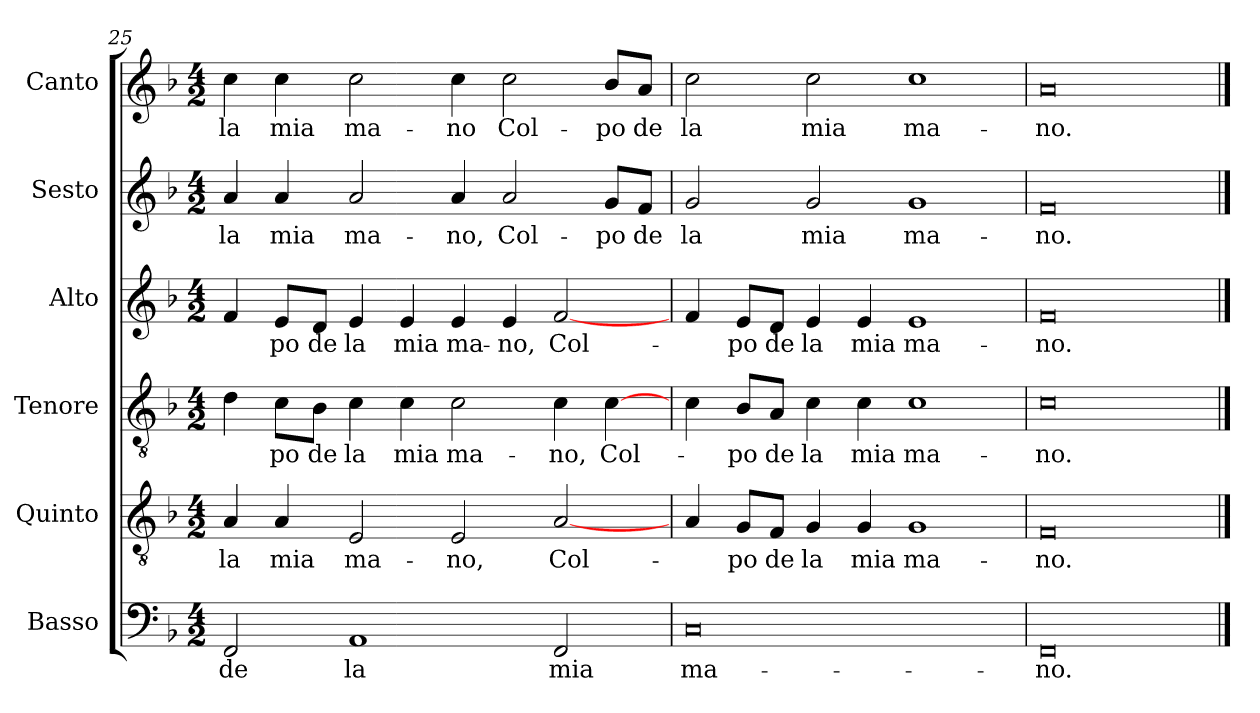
**kern	**text	**kern	**text	**kern	**text	**kern	**text	**kern	**text	**kern	**text
*part6	*part6	*part5	*part5	*part4	*part4	*part3	*part3	*part2	*part2	*part1	*part1
*staff6	*staff6	*staff5	*staff5	*staff4	*staff4	*staff3	*staff3	*staff2	*staff2	*staff1	*staff1
*I"Basso	*	*I"Quinto	*	*I"Tenore	*	*I"Alto	*	*I"Sesto	*	*I"Canto	*
*I'B	*	*I'Q	*	*I'T	*	*I'A	*	*I'S	*	*I'C	*
*clefF4	*	*clefGv2	*	*clefGv2	*	*clefG2	*	*clefG2	*	*clefG2	*
*k[b-]	*	*k[b-]	*	*k[b-]	*	*k[b-]	*	*k[b-]	*	*k[b-]	*
*M4/2	*	*M4/2	*	*M4/2	*	*M4/2	*	*M4/2	*	*M4/2	*
=25	=25	=25	=25	=25	=25	=25	=25	=25	=25	=25	=25
2FF	de	4A	la	4d	.	4f	.	4a	la	4cc	la
.	.	4A	mia	8cL	-po	8eL	-po	4a	mia	4cc	mia
.	.	.	.	8B-J	de	8dJ	de	.	.	.	.
1AA	la	2E	ma-	4c	la	4e	la	2a	ma-	2cc	ma-
.	.	.	.	4c	mia	4e	mia	.	.	.	.
.	.	2E	-no,	2c	ma-	4e	ma-	4a	-no,	4cc	-no
.	.	.	.	.	.	4e	-no,	2a	Col-	2cc	Col-
2FF	mia	[2A	Col-	4c	-no,	[2f	Col-	.	.	.	.
.	.	.	.	[4c	Col-	.	.	8gL	-po	8b-L	-po
.	.	.	.	.	.	.	.	8fJ	de	8aJ	de
=26	=26	=26	=26	=26	=26	=26	=26	=26	=26	=26	=26
0C	ma-	4A	.	4c	.	4f	.	2g	la	2cc	la
.	.	8GL	-po	8B-L	-po	8eL	-po	.	.	.	.
.	.	8FJ	de	8AJ	de	8dJ	de	.	.	.	.
.	.	4G	la	4c	la	4e	la	2g	mia	2cc	mia
.	.	4G	mia	4c	mia	4e	mia	.	.	.	.
.	.	1G	ma-	1c	ma-	1e	ma-	1g	ma-	1cc	ma-
=27	=27	=27	=27	=27	=27	=27	=27	=27	=27	=27	=27
0FF	-no.	0F	-no.	0c	-no.	0f	-no.	0f	-no.	0a	-no.
==	==	==	==	==	==	==	==	==	==	==	==
*-	*-	*-	*-	*-	*-	*-	*-	*-	*-	*-	*-
